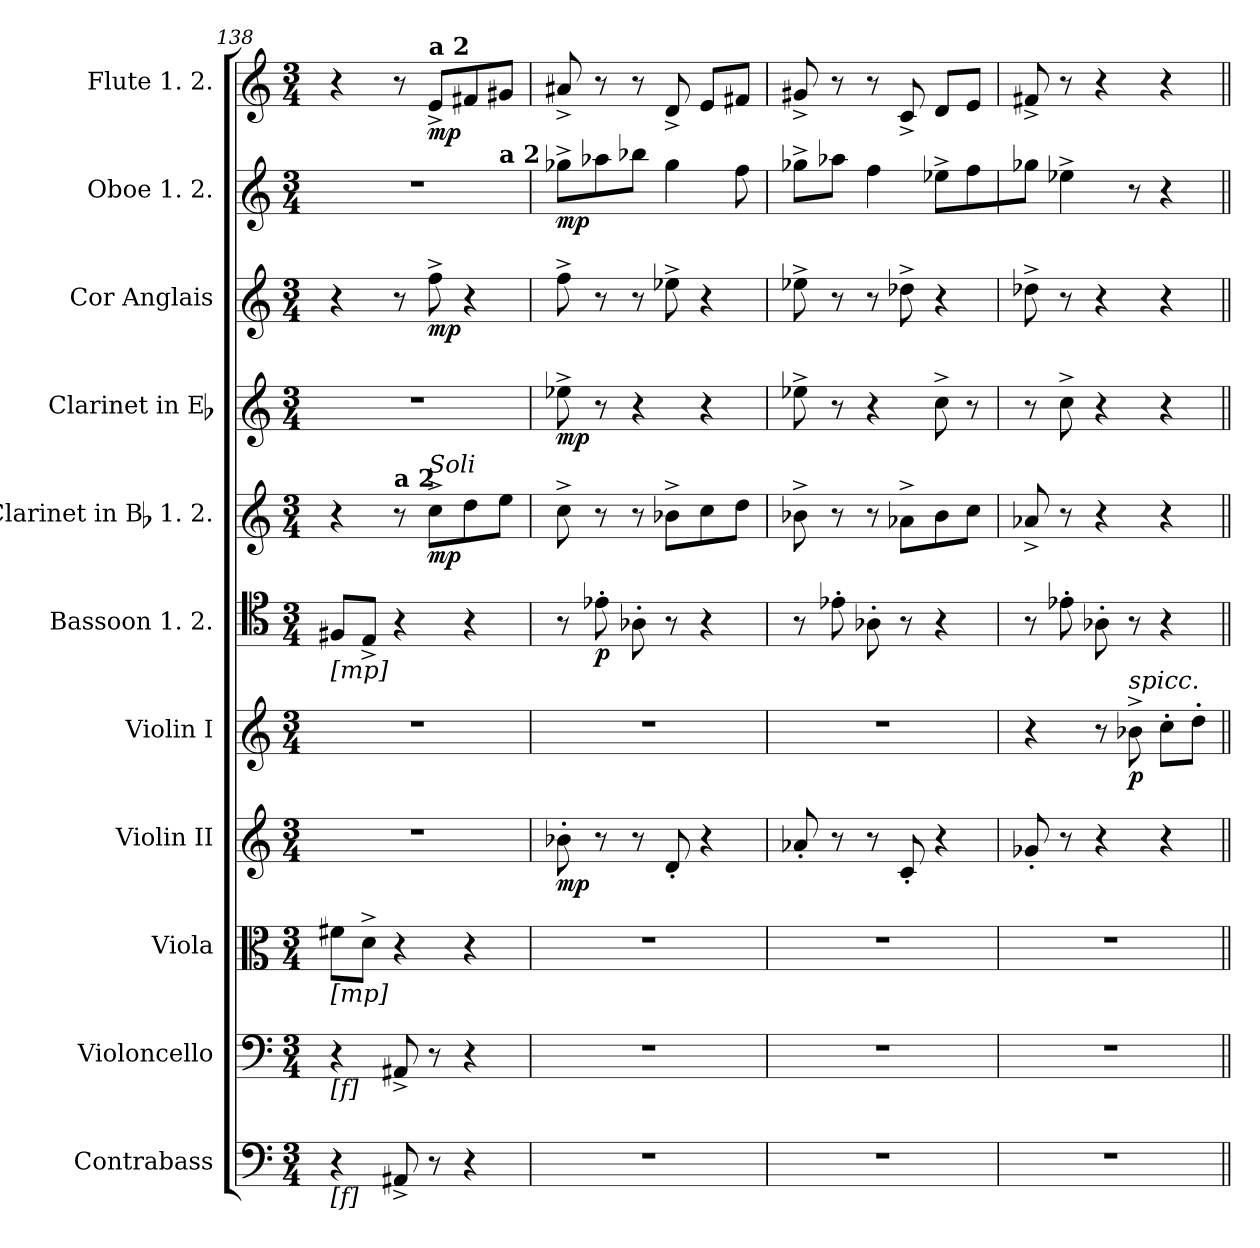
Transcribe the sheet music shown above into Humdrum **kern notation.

**kern	**kern	**kern	**kern	**dynam	**kern	**dynam	**kern	**dynam	**kern	**dynam	**kern	**dynam	**kern	**dynam	**kern	**dynam	**kern	**dynam
*part11	*part10	*part9	*part8	*part8	*part7	*part7	*part6	*part6	*part5	*part5	*part4	*part4	*part3	*part3	*part2	*part2	*part1	*part1
*staff11	*staff10	*staff9	*staff8	*staff8	*staff7	*staff7	*staff6	*staff6	*staff5	*staff5	*staff4	*staff4	*staff3	*staff3	*staff2	*staff2	*staff1	*staff1
*I"Contrabass	*I"Violoncello	*I"Viola	*I"Violin II	*	*I"Violin I	*	*I"Bassoon 1. 2.	*	*I"Clarinet in Bb 1. 2.	*	*I"Clarinet in Eb	*	*I"Cor Anglais	*	*I"Oboe 1. 2.	*	*I"Flute 1. 2.	*
*I'Cb.	*I'Vc.	*I'Vla.	*I'Vln. II	*	*I'Vln. I	*	*I'Bsn.	*	*I'Cl.	*	*	*	*I'C. A.	*	*I'Ob.	*	*I'Fl.	*
!!LO:PB:g=z
*clefF4	*clefF4	*clefC3	*clefG2	*	*clefG2	*	*clefC4	*	*clefG2	*	*clefG2	*	*clefG2	*	*clefG2	*	*clefG2	*
*ITrd7c12	*	*	*	*	*	*	*	*	*ITrd1c2	*	*ITrd-2c-3	*	*ITrd4c7	*	*	*	*	*
*k[]	*k[]	*k[]	*k[]	*	*k[]	*	*k[]	*	*k[b-e-]	*	*k[b-e-a-]	*	*k[b-]	*	*k[]	*	*k[]	*
*M3/4	*M3/4	*M3/4	*M3/4	*	*M3/4	*	*M3/4	*	*M3/4	*	*M3/4	*	*M3/4	*	*M3/4	*	*M3/4	*
*MM172	*MM172	*MM172	*MM172	*	*MM172	*	*MM172	*	*MM172	*	*MM172	*	*MM172	*	*MM172	*	*MM172	*
=138	=138	=138	=138	=138	=138	=138	=138	=138	=138	=138	=138	=138	=138	=138	=138	=138	=138	=138
!	!	!	!	!	!	!	!LO:TX:b:t=[mp]	!	!	!	!	!	!	!	!	!	!	!
!	!	!LO:TX:b:t=[mp]	!	!	!	!	!	!	!	!	!	!	!	!	!	!	!	!
!	!LO:TX:b:t=[f]	!	!	!	!	!	!	!	!	!	!	!	!	!	!	!	!	!
!LO:TX:b:t=[f]	!	!	!	!	!	!	!	!	!	!	!	!	!	!	!	!	!	!
!	!	!	!LO:N:vis=1	!	!LO:N:vis=1	!	!	!	!	!	!LO:N:vis=1	!	!	!	!LO:N:vis=1	!	!	!
*	*	*	*	*	*	*	*	*	*	*	*	*	*	*	*^	*	*	*
4r	4r	8f#Xi\L	2.r	.	2.r	.	8F#Xi/L	.	4r	.	2.r	.	4r	.	2.r	2ryy	.	4r	.
.	.	8d^i\J	.	.	.	.	8E^i/J	.	.	.	.	.	.	.	.	.	.	.	.
!	!	!	!	!	!	!	!	!	!LO:TX:a:B:t=a 2	!	!	!	!	!	!	!	!	!	!
8AAA#X^i/	8AA#X^i/	4r	.	.	.	.	4r	.	8r	.	.	.	8r	.	.	.	.	8r	.
!	!	!	!	!	!	!	!	!	!	!	!	!	!	!	!	!	!	!LO:TX:a:B:t=a 2	!
!	!	!	!	!	!	!	!	!	!LO:TX:a:i:t=Soli	!	!	!	!	!	!	!	!	!	!
8r	8r	.	.	.	.	.	.	.	8b-^i\L	mp	.	.	8b-^i\	mp	.	.	.	8e^i/L	mp
4r	4r	4r	.	.	.	.	4r	.	8cci\	.	.	.	4r	.	.	8ryy	.	8f#Xi/	.
!	!	!	!	!	!	!	!	!	!	!	!	!	!	!	!	!LO:TX:a:B:t=a 2	!	!	!
.	.	.	.	.	.	.	.	.	8ddi\J	.	.	.	.	.	.	8ryy	.	8g#Xi/J	.
=139	=139	=139	=139	=139	=139	=139	=139	=139	=139	=139	=139	=139	=139	=139	=139	=139	=139	=139	=139
!	!	!	!	!	!	!	!	!	!	!	!	!	!	!	!LO:TX:a:i:t=Soli	!	!	!	!
!LO:N:vis=1	!LO:N:vis=1	!LO:N:vis=1	!	!	!LO:N:vis=1	!	!	!	!	!	!	!	!	!	!	!	!	!	!
*	*	*	*	*	*	*	*	*	*	*	*	*	*	*	*v	*v	*	*	*
2.r	2.r	2.r	8b-X'i\	mp	2.r	.	8r	.	8b-^i\	.	8gg-X^i\	mp	8b-^i\	.	8gg-X^i\L	mp	8a#X^i/	.
.	.	.	8r	.	.	.	8e-X'i\	p	8r	.	8r	.	8r	.	8aa-Xi\	.	8r	.
.	.	.	8r	.	.	.	8A-X'i\	.	8r	.	4r	.	8r	.	8bb-Xi\J	.	8r	.
.	.	.	8d'i/	.	.	.	8r	.	8a-X^i\L	.	.	.	8a-X^i\	.	4gg-i\	.	8d^i/	.
.	.	.	4r	.	.	.	4r	.	8b-i\	.	4r	.	4r	.	.	.	8ei/L	.
.	.	.	.	.	.	.	.	.	8cci\J	.	.	.	.	.	8ffi\	.	8f#Xi/J	.
=140	=140	=140	=140	=140	=140	=140	=140	=140	=140	=140	=140	=140	=140	=140	=140	=140	=140	=140
!LO:N:vis=1	!LO:N:vis=1	!LO:N:vis=1	!	!	!LO:N:vis=1	!	!	!	!	!	!	!	!	!	!	!	!	!
2.r	2.r	2.r	8a-X'i/	.	2.r	.	8r	.	8a-X^i\	.	8gg-X^i\	.	8a-X^i\	.	8gg-X^i\L	.	8g#X^i/	.
.	.	.	8r	.	.	.	8e-X'i\	.	8r	.	8r	.	8r	.	8aa-Xi\J	.	8r	.
.	.	.	8r	.	.	.	8A-X'i\	.	8r	.	4r	.	8r	.	4ffi\	.	8r	.
.	.	.	8c'i/	.	.	.	8r	.	8g-X^i\L	.	.	.	8g-X^i\	.	.	.	8c^i/	.
.	.	.	4r	.	.	.	4r	.	8a-i\	.	8ee-^i\	.	4r	.	8ee-X^i\L	.	8di/L	.
.	.	.	.	.	.	.	.	.	8b-i\J	.	8r	.	.	.	8ffi\	.	8ei/J	.
=141	=141	=141	=141	=141	=141	=141	=141	=141	=141	=141	=141	=141	=141	=141	=141	=141	=141	=141
!LO:N:vis=1	!LO:N:vis=1	!LO:N:vis=1	!	!	!	!	!	!	!	!	!	!	!	!	!	!	!	!
2.r	2.r	2.r	8g-X'i/	.	4r	.	8r	.	8g-X^i/	.	8r	.	8g-X^i\	.	8gg-Xi\J	.	8f#X^i/	.
.	.	.	8r	.	.	.	8e-X'i\	.	8r	.	8ee-^i\	.	8r	.	4ee-X^i\	.	8r	.
.	.	.	4r	.	8r	.	8A-X'i\	.	4r	.	4r	.	4r	.	.	.	4r	.
!	!	!	!	!	!LO:TX:a:i:t=spicc.	!	!	!	!	!	!	!	!	!	!	!	!	!
.	.	.	.	.	8b-X^i\	p	8r	.	.	.	.	.	.	.	8r	.	.	.
.	.	.	4r	.	8cc'i\L	.	4r	.	4r	.	4r	.	4r	.	4r	.	4r	.
.	.	.	.	.	8dd'i\J	.	.	.	.	.	.	.	.	.	.	.	.	.
=||	=||	=||	=||	=||	=||	=||	=||	=||	=||	=||	=||	=||	=||	=||	=||	=||	=||	=||
*-	*-	*-	*-	*-	*-	*-	*-	*-	*-	*-	*-	*-	*-	*-	*-	*-	*-	*-
